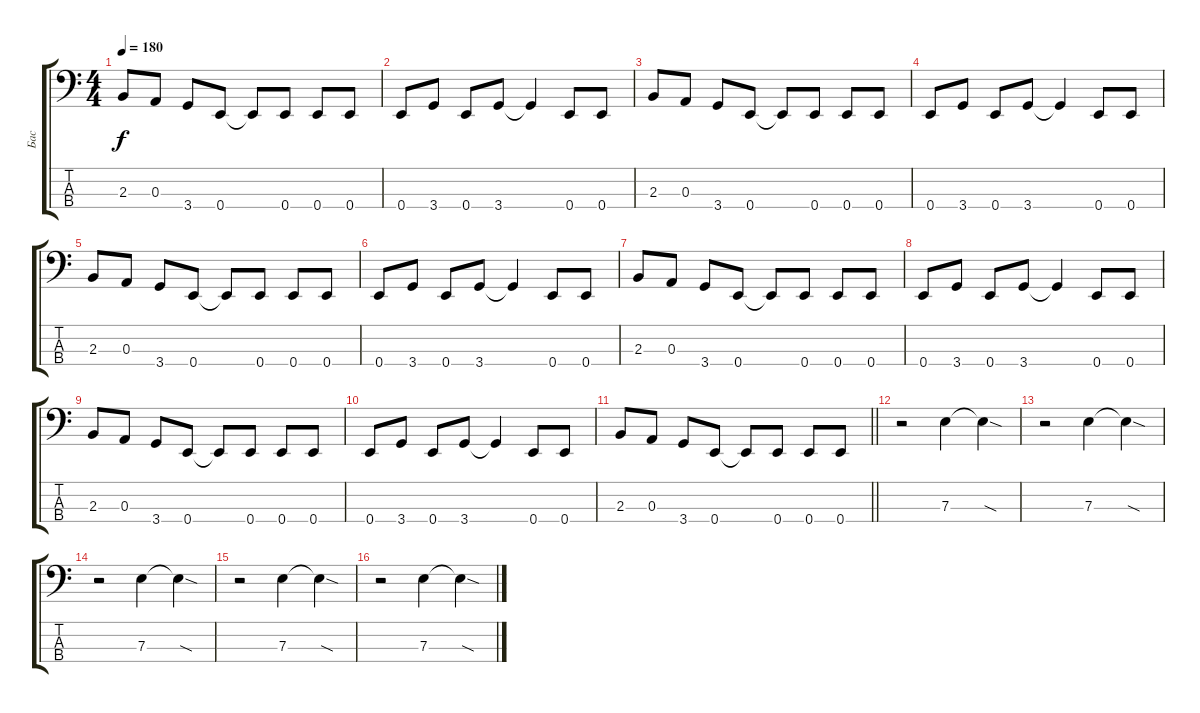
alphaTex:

\track ("Бас" "Бас") {instrument electricbassfinger}
\staff {score tabs}
\tuning (G2 D2 A1 E1) {hide}
\ts (4 4)
\tempo 180
\clef f4
\ks c
2.3.8{dy f} 0.3.8 3.4.8 0.4.8 0.4{t}.8 0.4.8 0.4.8 0.4.8 |
0.4.8 3.4.8 0.4.8 3.4.8 3.4{t}.4 0.4.8 0.4.8 |
2.3.8 0.3.8 3.4.8 0.4.8 0.4{t}.8 0.4.8 0.4.8 0.4.8 |
0.4.8 3.4.8 0.4.8 3.4.8 3.4{t}.4 0.4.8 0.4.8 |
2.3.8 0.3.8 3.4.8 0.4.8 0.4{t}.8 0.4.8 0.4.8 0.4.8 |
0.4.8 3.4.8 0.4.8 3.4.8 3.4{t}.4 0.4.8 0.4.8 |
2.3.8 0.3.8 3.4.8 0.4.8 0.4{t}.8 0.4.8 0.4.8 0.4.8 |
0.4.8 3.4.8 0.4.8 3.4.8 3.4{t}.4 0.4.8 0.4.8 |
2.3.8 0.3.8 3.4.8 0.4.8 0.4{t}.8 0.4.8 0.4.8 0.4.8 |
0.4.8 3.4.8 0.4.8 3.4.8 3.4{t}.4 0.4.8 0.4.8 |
\barLineRight lightlight
2.3.8 0.3.8 3.4.8 0.4.8 0.4{t}.8 0.4.8 0.4.8 0.4.8 |
r.2 7.3.4 7.3{sod t}.4 |
r.2 7.3.4 7.3{sod t}.4 |
r.2 7.3.4 7.3{sod t}.4 |
r.2 7.3.4 7.3{sod t}.4 |
r.2 7.3.4 7.3{sod t}.4
